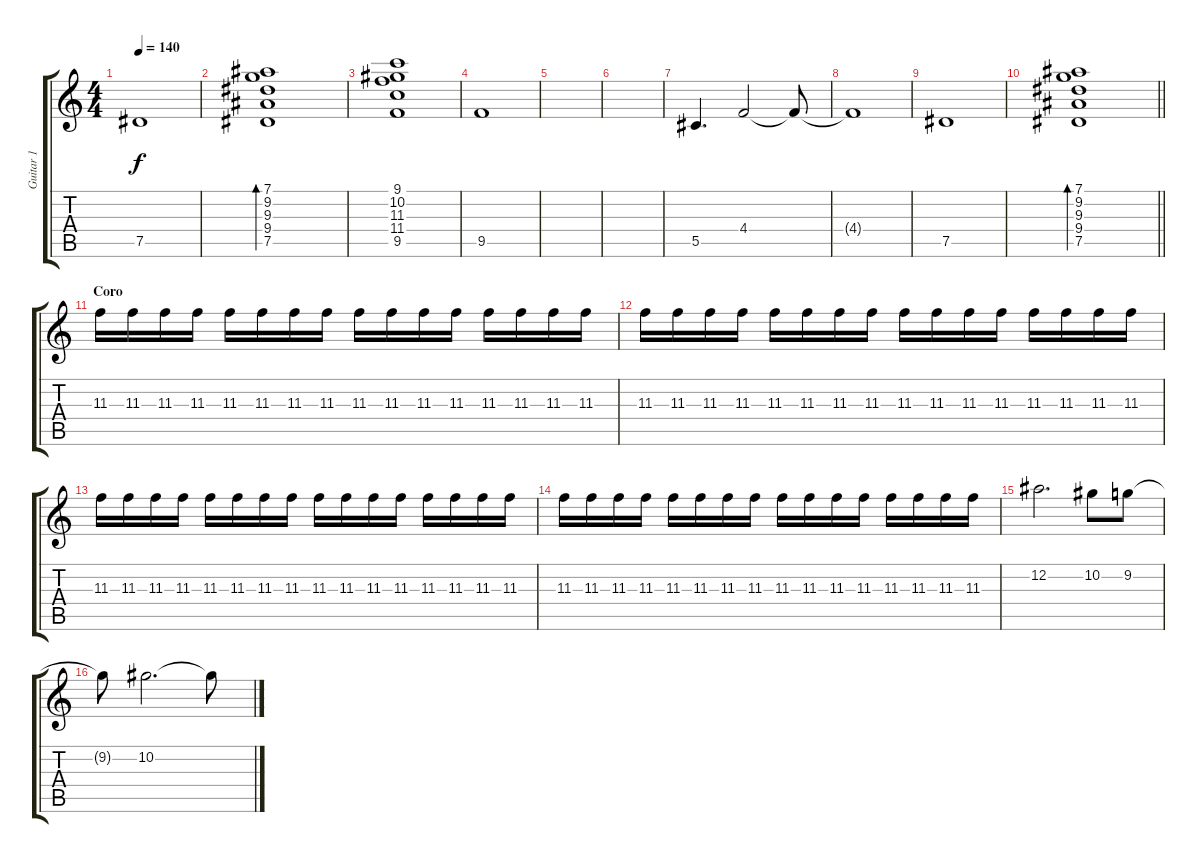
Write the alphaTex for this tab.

\track ("Guitar 1" "Guitar 1") {instrument overdrivenguitar}
\staff {score tabs}
\tuning (Eb4 Bb3 Gb3 Db3 Ab2 Eb2) {hide}
\ts (4 4)
\tempo 140
\clef g2
\ks c
7.5.1{dy f} |
(7.1 9.2 9.3 9.4 7.5).1{bd 120} |
(9.1 10.2 11.3 11.4 9.5).1 |
9.5.1 |
|
|
5.5.4{d} 4.4.2 4.4{t}.8 |
4.4{t}.1 |
7.5.1 |
\barLineRight lightlight
(7.1 9.2 9.3 9.4 7.5).1{bd 120} |
\section ("" "Coro")
11.3.16 11.3.16 11.3.16 11.3.16 11.3.16 11.3.16 11.3.16 11.3.16 11.3.16 11.3.16 11.3.16 11.3.16 11.3.16 11.3.16 11.3.16 11.3.16 |
11.3.16 11.3.16 11.3.16 11.3.16 11.3.16 11.3.16 11.3.16 11.3.16 11.3.16 11.3.16 11.3.16 11.3.16 11.3.16 11.3.16 11.3.16 11.3.16 |
11.3.16 11.3.16 11.3.16 11.3.16 11.3.16 11.3.16 11.3.16 11.3.16 11.3.16 11.3.16 11.3.16 11.3.16 11.3.16 11.3.16 11.3.16 11.3.16 |
11.3.16 11.3.16 11.3.16 11.3.16 11.3.16 11.3.16 11.3.16 11.3.16 11.3.16 11.3.16 11.3.16 11.3.16 11.3.16 11.3.16 11.3.16 11.3.16 |
12.2.2{d} 10.2.8 9.2.8 |
9.2{t}.8 10.2.2{d} 10.2{t}.8
